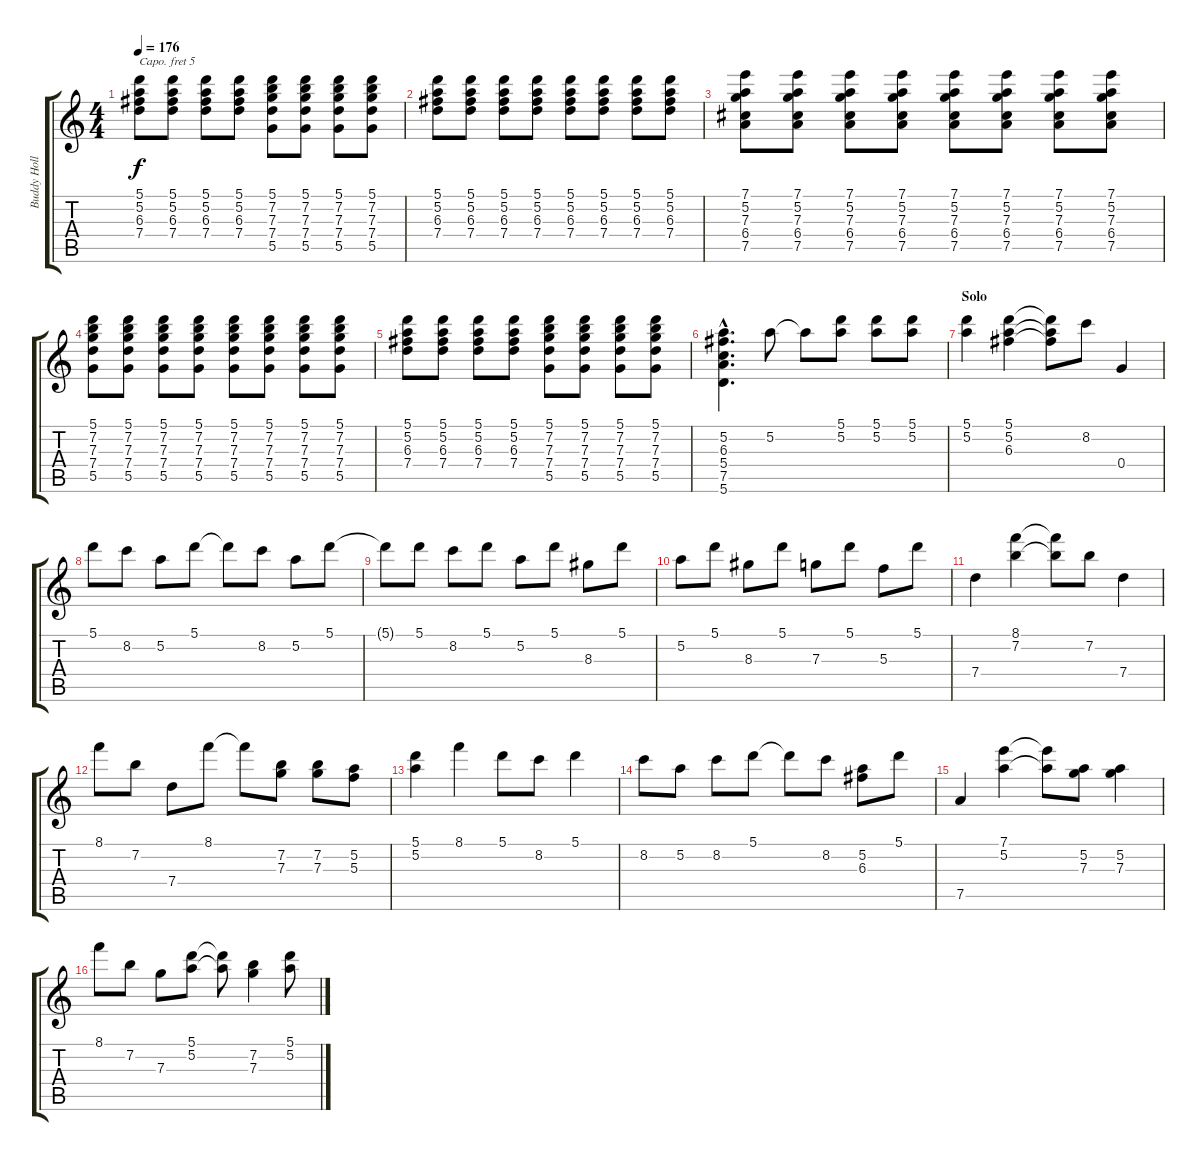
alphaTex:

\track ("Buddy Holly Guitar" "Buddy Holl") {instrument acousticguitarnylon}
\staff {score tabs}
\capo 5
\tuning (E4 B3 G3 D3 A2 E2) {hide}
\ts (4 4)
\tempo 176
\clef g2
\ks c
(5.1 5.2 6.3 7.4).8{dy f} (5.1 5.2 6.3 7.4).8 (5.1 5.2 6.3 7.4).8 (5.1 5.2 6.3 7.4).8 (5.1 7.2 7.3 7.4 5.5).8 (5.1 7.2 7.3 7.4 5.5).8 (5.1 7.2 7.3 7.4 5.5).8 (5.1 7.2 7.3 7.4 5.5).8 |
(5.1 5.2 6.3 7.4).8 (5.1 5.2 6.3 7.4).8 (5.1 5.2 6.3 7.4).8 (5.1 5.2 6.3 7.4).8 (5.1 5.2 6.3 7.4).8 (5.1 5.2 6.3 7.4).8 (5.1 5.2 6.3 7.4).8 (5.1 5.2 6.3 7.4).8 |
(7.1 5.2 7.3 6.4 7.5).8 (7.1 5.2 7.3 6.4 7.5).8 (7.1 5.2 7.3 6.4 7.5).8 (7.1 5.2 7.3 6.4 7.5).8 (7.1 5.2 7.3 6.4 7.5).8 (7.1 5.2 7.3 6.4 7.5).8 (7.1 5.2 7.3 6.4 7.5).8 (7.1 5.2 7.3 6.4 7.5).8 |
(5.1 7.2 7.3 7.4 5.5).8 (5.1 7.2 7.3 7.4 5.5).8 (5.1 7.2 7.3 7.4 5.5).8 (5.1 7.2 7.3 7.4 5.5).8 (5.1 7.2 7.3 7.4 5.5).8 (5.1 7.2 7.3 7.4 5.5).8 (5.1 7.2 7.3 7.4 5.5).8 (5.1 7.2 7.3 7.4 5.5).8 |
(5.1 5.2 6.3 7.4).8 (5.1 5.2 6.3 7.4).8 (5.1 5.2 6.3 7.4).8 (5.1 5.2 6.3 7.4).8 (5.1 7.2 7.3 7.4 5.5).8 (5.1 7.2 7.3 7.4 5.5).8 (5.1 7.2 7.3 7.4 5.5).8 (5.1 7.2 7.3 7.4 5.5).8 |
(5.2{hac} 6.3{hac} 5.4{hac} 7.5{hac} 5.6{hac}).4{d instrument electricguitarclean} 5.2.8 5.2{t}.8 (5.1 5.2).8 (5.1 5.2).8 (5.1 5.2).8 |
\section ("" "Solo")
(5.1 5.2).4 (5.1 5.2 6.3).4 (5.1{t} 5.2{t} 6.3{t}).8 8.2.8 0.4.4 |
5.1.8 8.2.8 5.2.8 5.1.8 5.1{t}.8 8.2.8 5.2.8 5.1.8 |
5.1{t}.8 5.1.8 8.2.8 5.1.8 5.2.8 5.1.8 8.3.8 5.1.8 |
5.2.8 5.1.8 8.3.8 5.1.8 7.3.8 5.1.8 5.3.8 5.1.8 |
7.4.4 (8.1 7.2).4 (8.1{t} 7.2{t}).8 7.2.8 7.4.4 |
8.1.8 7.2.8 7.4.8 8.1.8 8.1{t}.8 (7.2 7.3).8 (7.2 7.3).8 (5.2 5.3).8 |
(5.1 5.2).4 8.1.4 5.1.8 8.2.8 5.1.4 |
8.2.8 5.2.8 8.2.8 5.1.8 5.1{t}.8 8.2.8 (5.2 6.3).8 5.1.8 |
7.5.4 (7.1 5.2).4 (7.1{t} 5.2{t}).8 (5.2 7.3).8 (5.2 7.3).4 |
8.1.8 7.2.8 7.3.8 (5.1 5.2).8 (5.1{t} 5.2{t}).8 (7.2 7.3).4 (5.1 5.2).8
